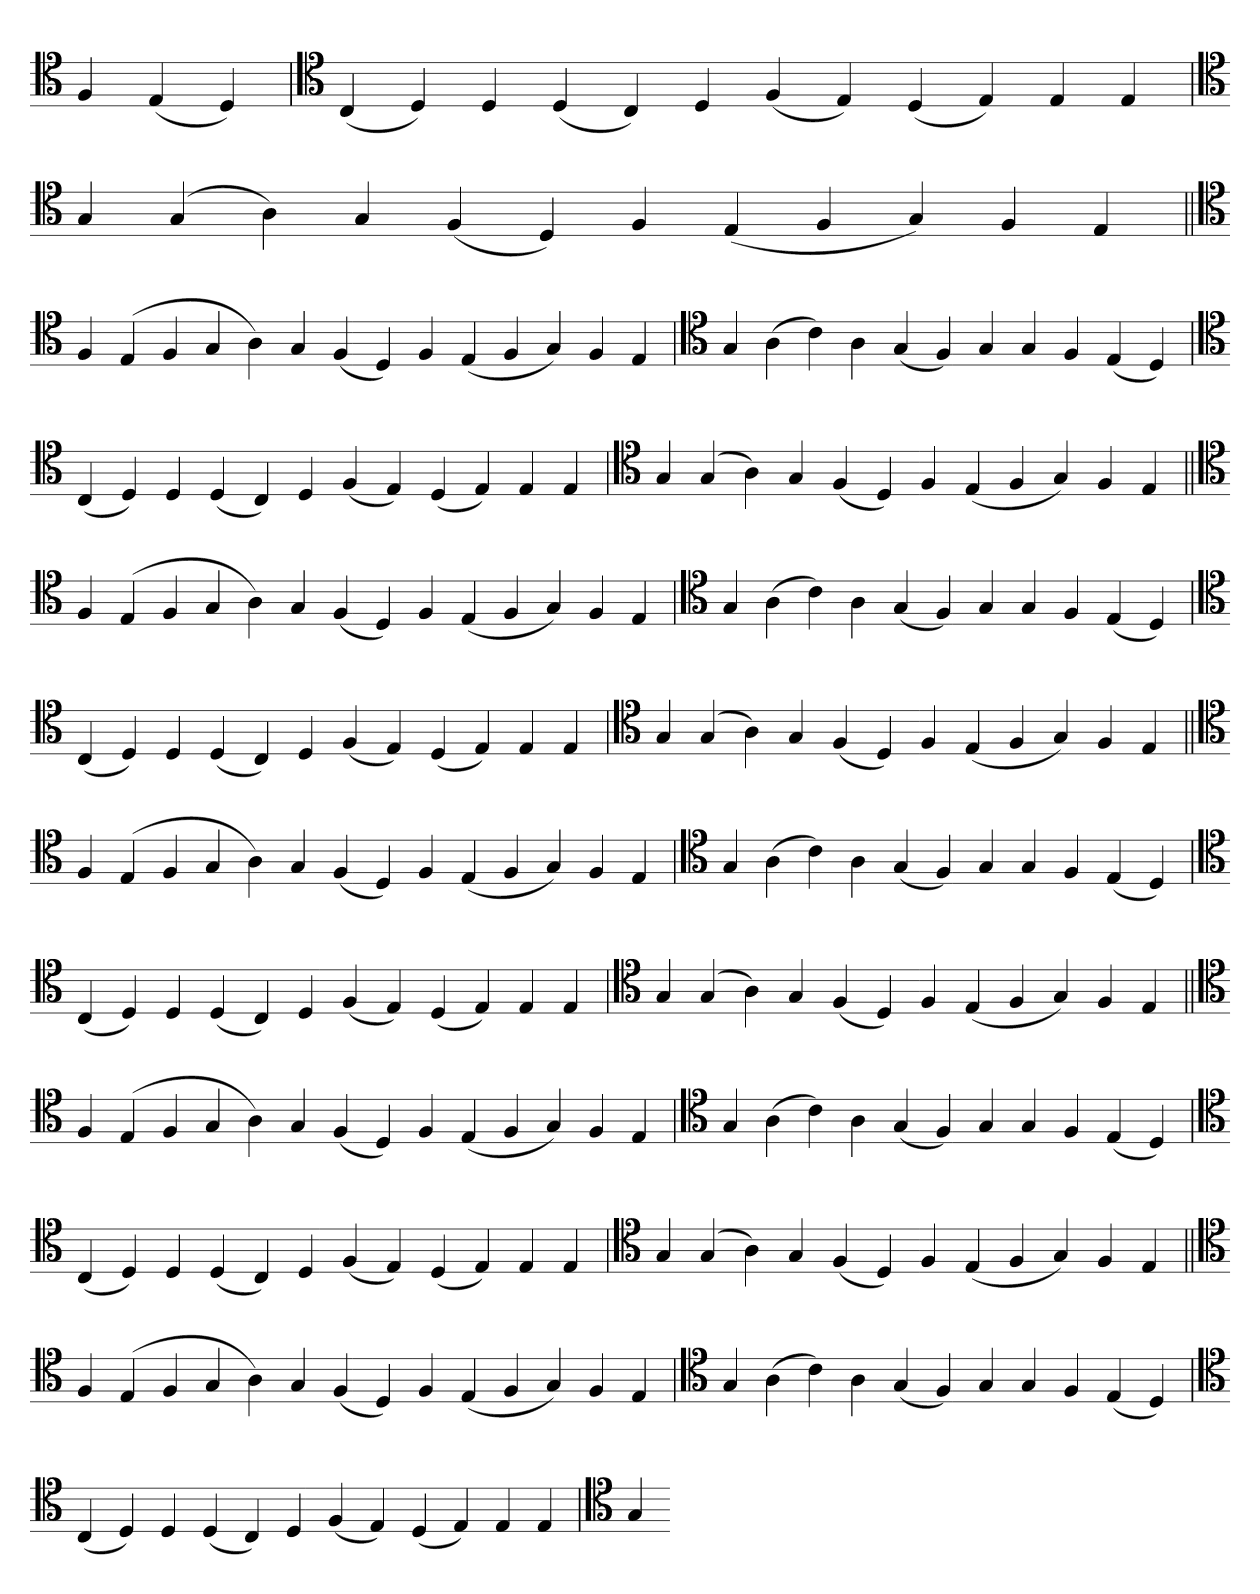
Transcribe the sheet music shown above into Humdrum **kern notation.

**kern
*part1
*staff1
*clefC4
=
4F
(4E
4D)
=
*clefC4
(4C
4D)
4D
(4D
4C)
4D
(4F
4E)
(4D
4E)
4E
4E
='
*clefC4
4G
(4G
4A)
4G
(4F
4D)
4F
(4E
4F
4G)
4F
4E
=||
*clefC4
4F
(4E
4F
4G
4A)
4G
(4F
4D)
4F
(4E
4F
4G)
4F
4E
='
*clefC4
4G
(4A
4c)
4A
(4G
4F)
4G
4G
4F
(4E
4D)
=
*clefC4
(4C
4D)
4D
(4D
4C)
4D
(4F
4E)
(4D
4E)
4E
4E
='
*clefC4
4G
(4G
4A)
4G
(4F
4D)
4F
(4E
4F
4G)
4F
4E
=||
*clefC4
4F
(4E
4F
4G
4A)
4G
(4F
4D)
4F
(4E
4F
4G)
4F
4E
='
*clefC4
4G
(4A
4c)
4A
(4G
4F)
4G
4G
4F
(4E
4D)
=
*clefC4
(4C
4D)
4D
(4D
4C)
4D
(4F
4E)
(4D
4E)
4E
4E
='
*clefC4
4G
(4G
4A)
4G
(4F
4D)
4F
(4E
4F
4G)
4F
4E
=||
*clefC4
4F
(4E
4F
4G
4A)
4G
(4F
4D)
4F
(4E
4F
4G)
4F
4E
='
*clefC4
4G
(4A
4c)
4A
(4G
4F)
4G
4G
4F
(4E
4D)
=
*clefC4
(4C
4D)
4D
(4D
4C)
4D
(4F
4E)
(4D
4E)
4E
4E
='
*clefC4
4G
(4G
4A)
4G
(4F
4D)
4F
(4E
4F
4G)
4F
4E
=||
*clefC4
4F
(4E
4F
4G
4A)
4G
(4F
4D)
4F
(4E
4F
4G)
4F
4E
='
*clefC4
4G
(4A
4c)
4A
(4G
4F)
4G
4G
4F
(4E
4D)
=
*clefC4
(4C
4D)
4D
(4D
4C)
4D
(4F
4E)
(4D
4E)
4E
4E
='
*clefC4
4G
(4G
4A)
4G
(4F
4D)
4F
(4E
4F
4G)
4F
4E
=||
*clefC4
4F
(4E
4F
4G
4A)
4G
(4F
4D)
4F
(4E
4F
4G)
4F
4E
='
*clefC4
4G
(4A
4c)
4A
(4G
4F)
4G
4G
4F
(4E
4D)
=
*clefC4
(4C
4D)
4D
(4D
4C)
4D
(4F
4E)
(4D
4E)
4E
4E
='
*clefC4
4G
=-
*-
